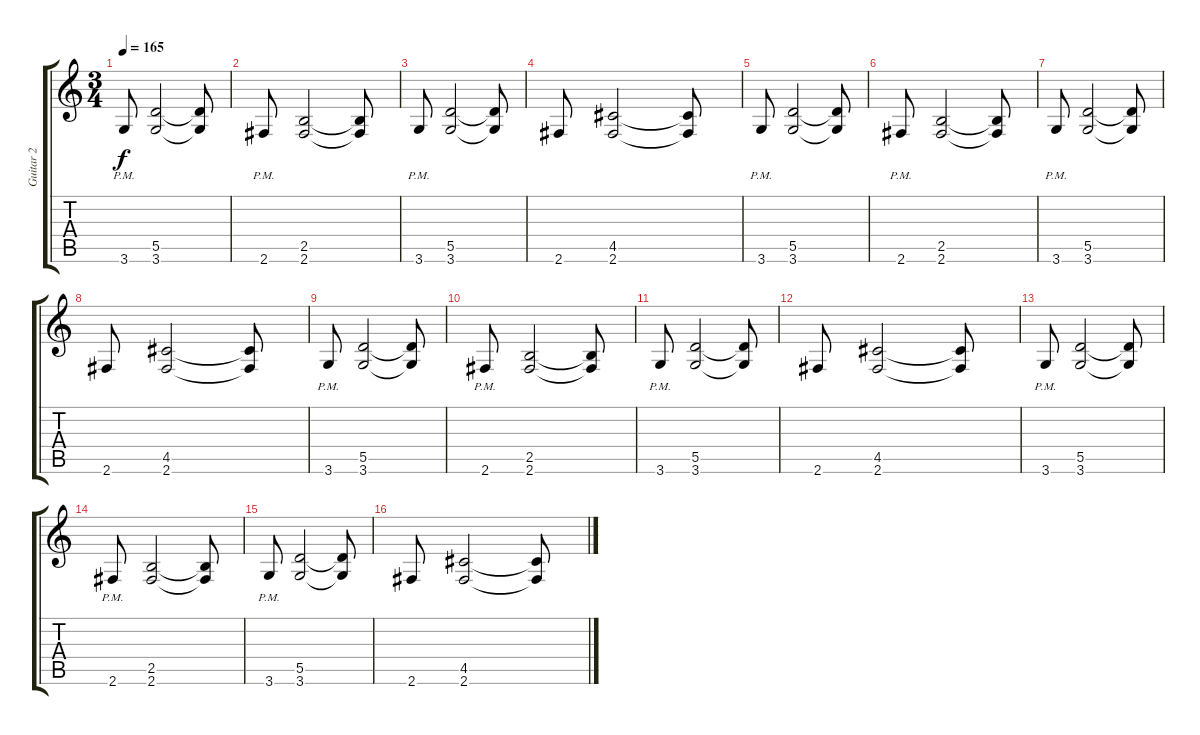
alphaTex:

\track ("Guitar 2" "Guitar 2") {instrument distortionguitar}
\staff {score tabs}
\tuning (E4 B3 G3 D3 A2 E2) {hide}
\ts (3 4)
\tempo 165
\clef g2
\ks c
3.6{pm}.8{dy f} (5.5 3.6).2 (5.5{t} 3.6{t}).8 |
2.6{pm}.8 (2.5 2.6).2 (2.5{t} 2.6{t}).8 |
3.6{pm}.8 (5.5 3.6).2 (5.5{t} 3.6{t}).8 |
2.6.8 (4.5 2.6).2 (4.5{t} 2.6{t}).8 |
3.6{pm}.8 (5.5 3.6).2 (5.5{t} 3.6{t}).8 |
2.6{pm}.8 (2.5 2.6).2 (2.5{t} 2.6{t}).8 |
3.6{pm}.8 (5.5 3.6).2 (5.5{t} 3.6{t}).8 |
2.6.8 (4.5 2.6).2 (4.5{t} 2.6{t}).8 |
3.6{pm}.8 (5.5 3.6).2 (5.5{t} 3.6{t}).8 |
2.6{pm}.8 (2.5 2.6).2 (2.5{t} 2.6{t}).8 |
3.6{pm}.8 (5.5 3.6).2 (5.5{t} 3.6{t}).8 |
2.6.8 (4.5 2.6).2 (4.5{t} 2.6{t}).8 |
3.6{pm}.8 (5.5 3.6).2 (5.5{t} 3.6{t}).8 |
2.6{pm}.8 (2.5 2.6).2 (2.5{t} 2.6{t}).8 |
3.6{pm}.8 (5.5 3.6).2 (5.5{t} 3.6{t}).8 |
2.6.8 (4.5 2.6).2 (4.5{t} 2.6{t}).8
